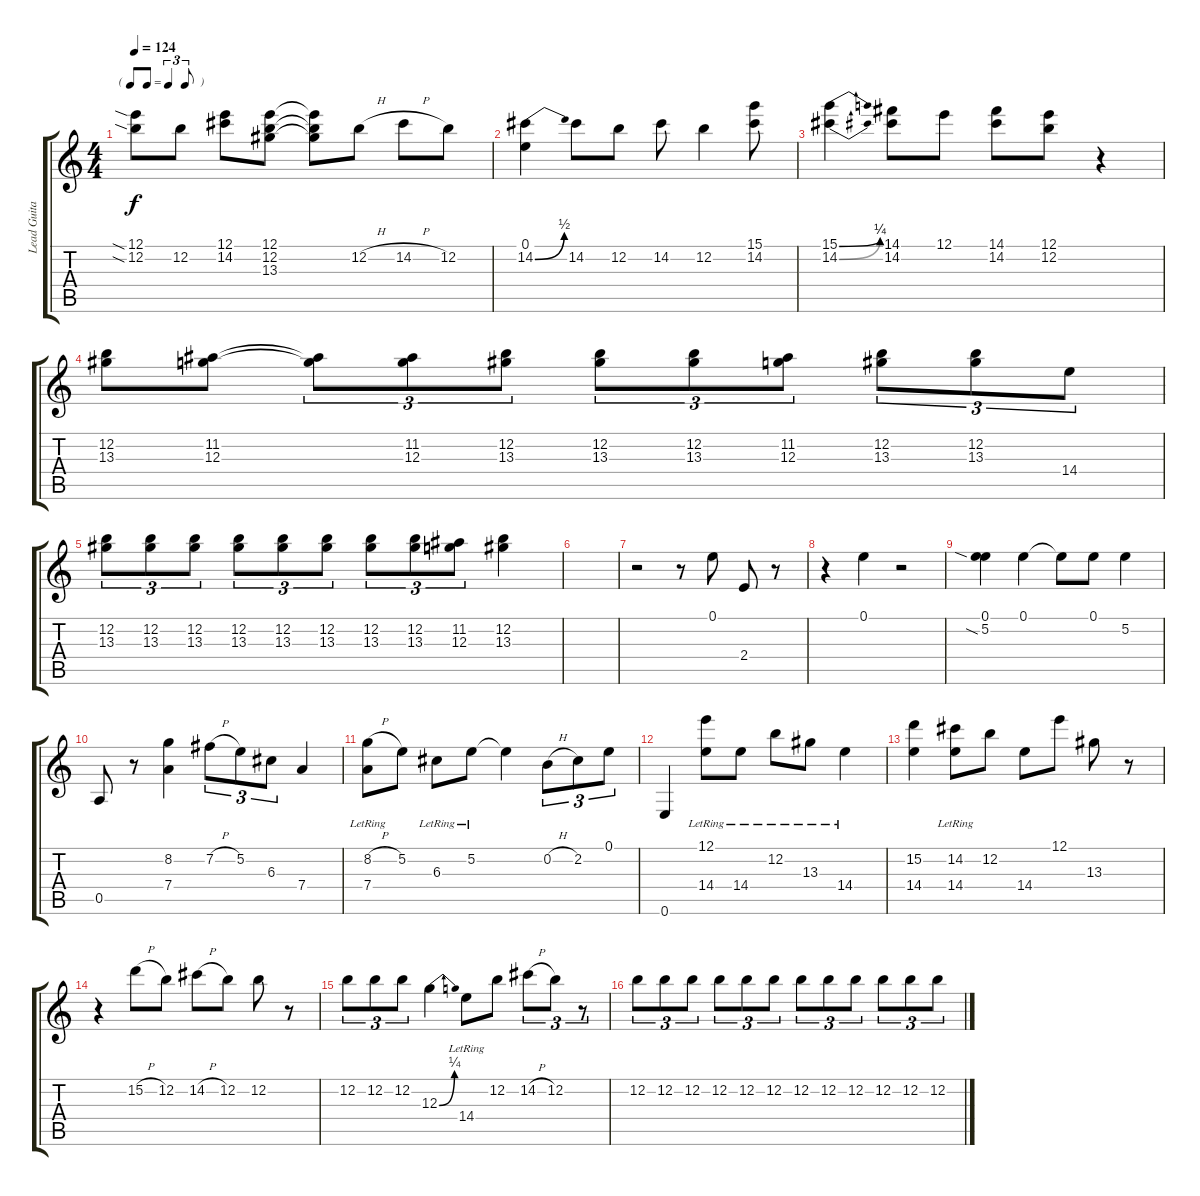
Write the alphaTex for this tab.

\track ("Lead Guitar" "Lead Guita") {instrument electricguitarjazz}
\staff {score tabs}
\tuning (E4 B3 G3 D3 A2 E2) {hide}
\ts (4 4)
\tf triplet8th
\tempo 124
\clef g2
\ks c
(12.1{sia} 12.2{sia}).8{dy f} 12.2.8 (12.1 14.2).8 (12.1 12.2 13.3).8 (12.1{t} 12.2{t} 13.3{t}).8 12.2{h}.8 14.2{h}.8 12.2.8 |
(0.1 14.2{be (bend 0 0 60 2)}).4 14.2.8 12.2.8 14.2.8 12.2.4 (15.1 14.2).8 |
(15.1{be (bend 0 0 60 1)} 14.2{be (bend 0 0 60 1)}).4 (14.1 14.2).8 12.1.8 (14.1 14.2).8 (12.1 12.2).8 r.4 |
(12.2 13.3).8 (11.2 12.3).8 (11.2{t} 12.3{t}).8{tu (3 2)} (11.2 12.3).8{tu (3 2)} (12.2 13.3).8{tu (3 2)} (12.2 13.3).8{tu (3 2)} (12.2 13.3).8{tu (3 2)} (11.2 12.3).8{tu (3 2)} (12.2 13.3).8{tu (3 2)} (12.2 13.3).8{tu (3 2)} 14.4.8{tu (3 2)} |
(12.2 13.3).8{tu (3 2)} (12.2 13.3).8{tu (3 2)} (12.2 13.3).8{tu (3 2)} (12.2 13.3).8{tu (3 2)} (12.2 13.3).8{tu (3 2)} (12.2 13.3).8{tu (3 2)} (12.2 13.3).8{tu (3 2)} (12.2 13.3).8{tu (3 2)} (11.2 12.3).8{tu (3 2)} (12.2 13.3).4 |
|
r.2 r.8 0.1.8 2.4.8 r.8 |
r.4 0.1.4 r.2 |
(0.1 5.2{sia}).4 0.1.4 0.1{t}.8 0.1.8 5.2.4 |
0.5.8 r.8 (8.2 7.4).4 7.2{h}.8{tu (3 2)} 5.2.8{tu (3 2)} 6.3.8{tu (3 2)} 7.4.4 |
(8.2{h} 7.4{lr}).8 5.2.8 6.3{lr}.8 5.2{lr}.8 5.2{t}.4 0.2{h}.8{tu (3 2)} 2.2.8{tu (3 2)} 0.1.8{tu (3 2)} |
0.6.4 (12.1{lr} 14.4{lr}).8 14.4{lr}.8 12.2{lr}.8 13.3{lr}.8 14.4{lr}.4 |
(15.2 14.4).4 (14.2 14.4{lr}).8 12.2.8 14.4.8 12.1.8 13.3.8 r.8 |
r.4 15.2{h}.8 12.2.8 14.2{h}.8 12.2.8 12.2.8 r.8 |
12.2.8{tu (3 2)} 12.2.8{tu (3 2)} 12.2.8{tu (3 2)} 12.3{be (bend 0 0 60 1)}.4 14.4{lr}.8 12.2.8 14.2{h}.8{tu (3 2)} 12.2.8{tu (3 2)} r.8{tu (3 2)} |
12.2.8{tu (3 2)} 12.2.8{tu (3 2)} 12.2.8{tu (3 2)} 12.2.8{tu (3 2)} 12.2.8{tu (3 2)} 12.2.8{tu (3 2)} 12.2.8{tu (3 2)} 12.2.8{tu (3 2)} 12.2.8{tu (3 2)} 12.2.8{tu (3 2)} 12.2.8{tu (3 2)} 12.2.8{tu (3 2)}
